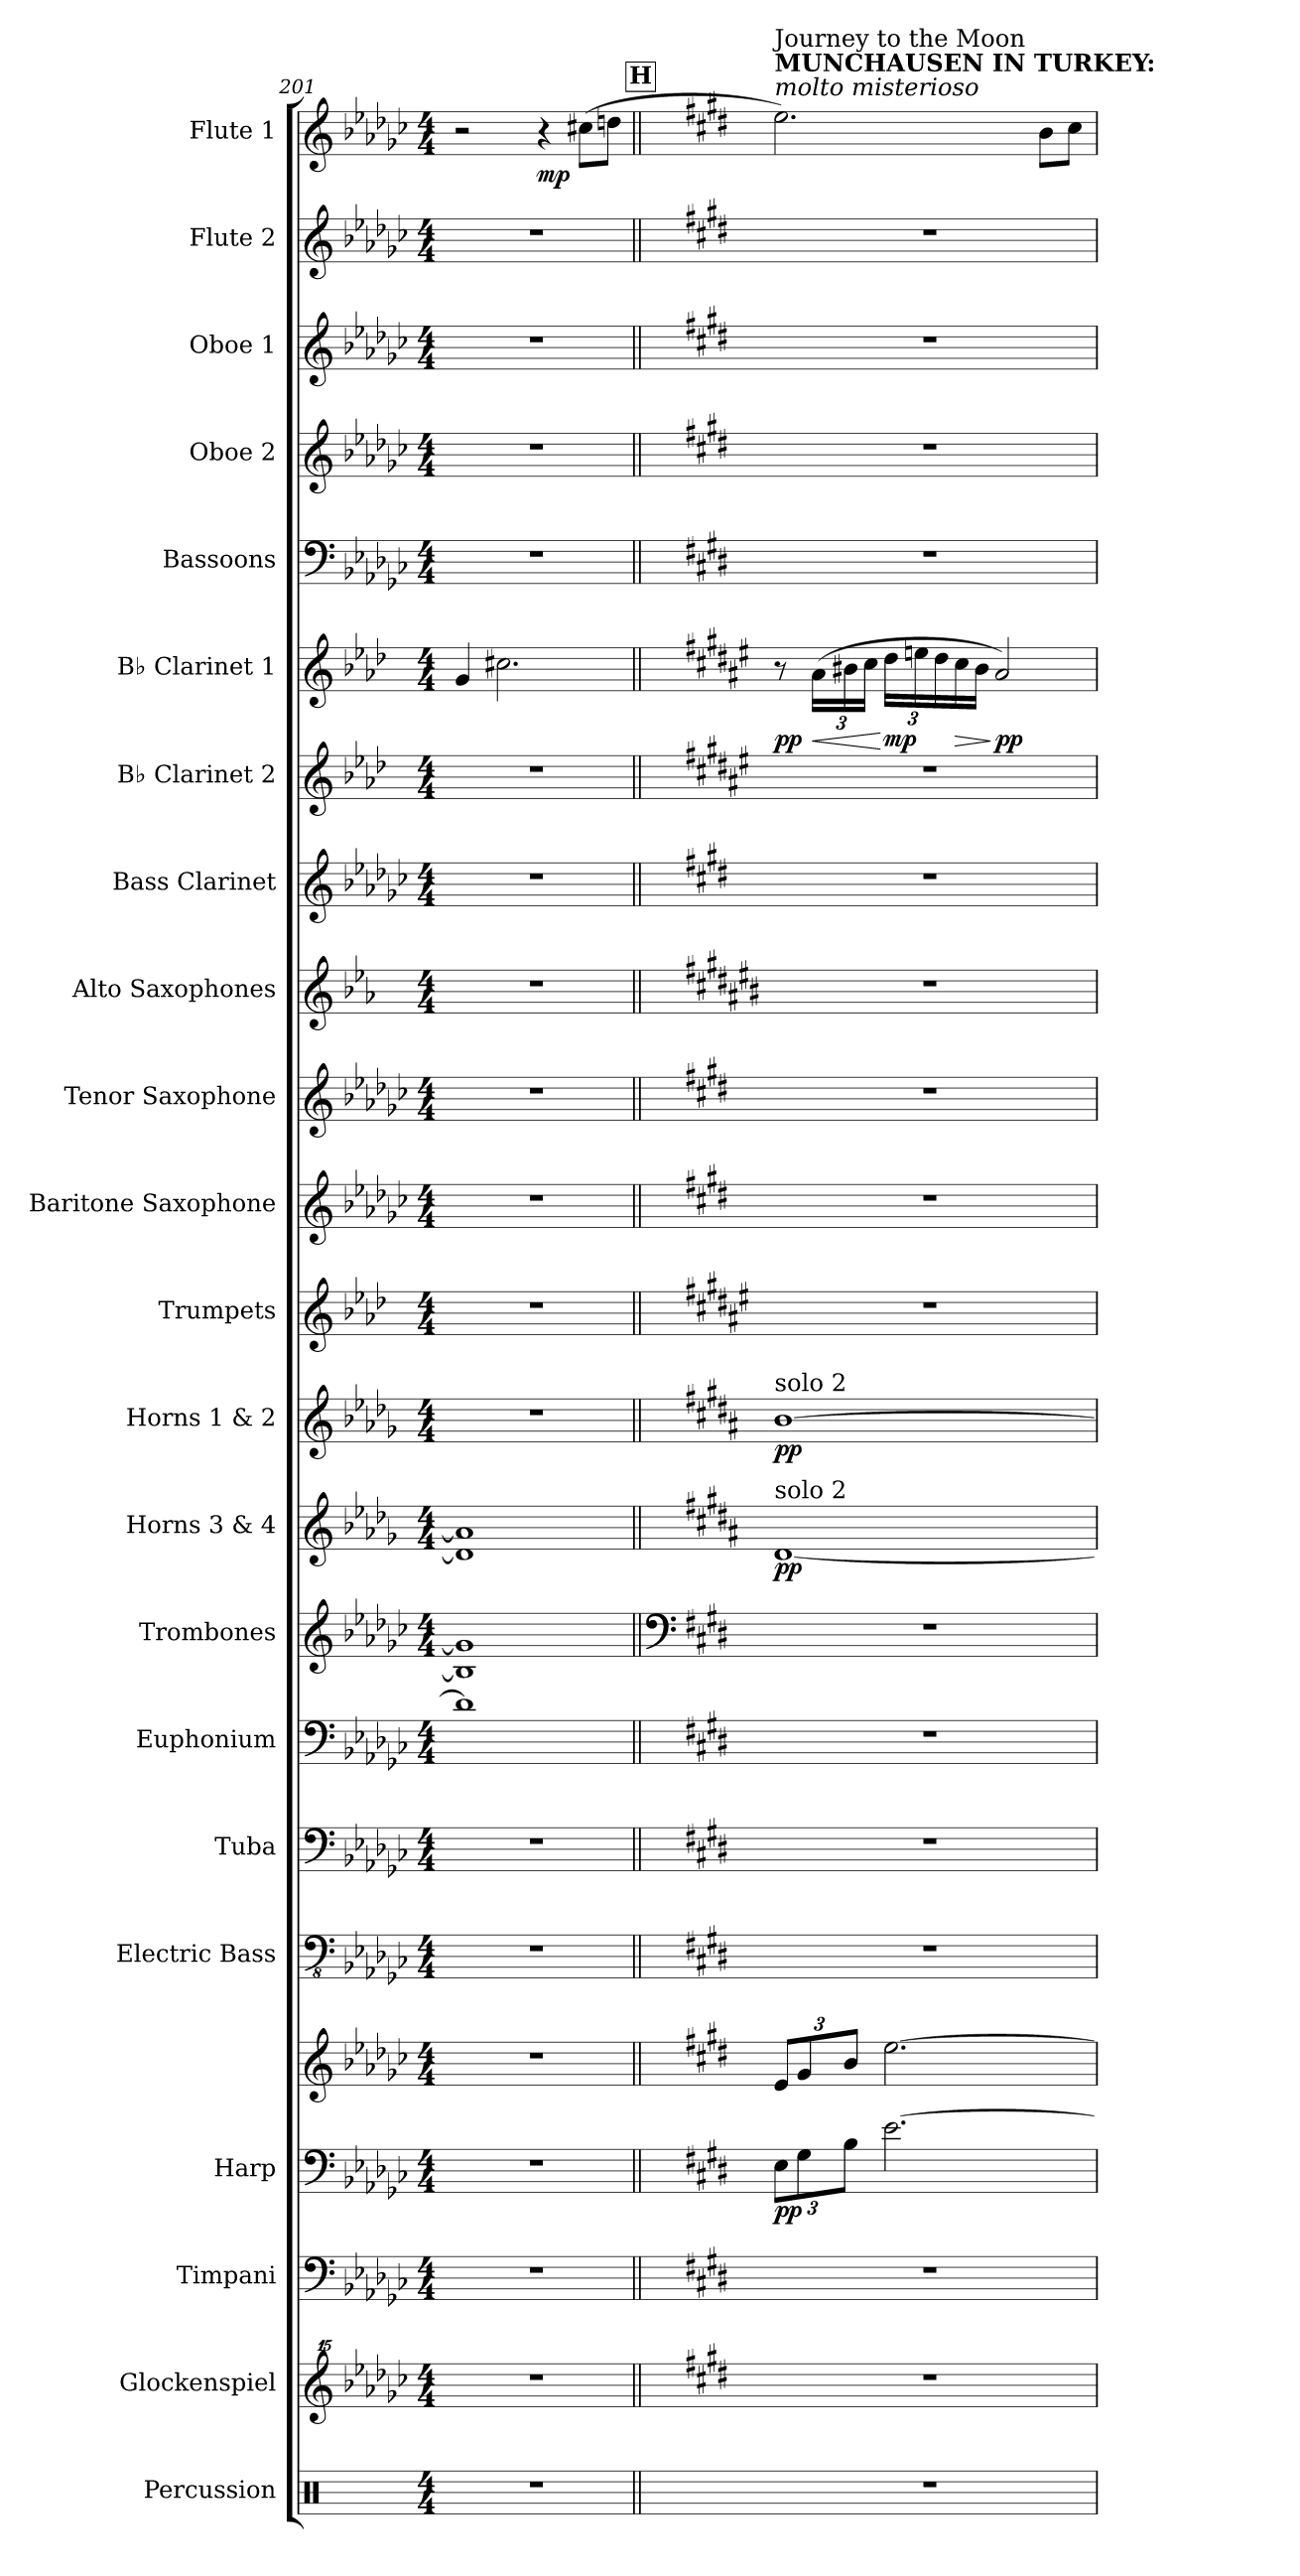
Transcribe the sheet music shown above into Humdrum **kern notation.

**kern	**kern	**kern	**kern	**kern	**dynam	**kern	**kern	**kern	**kern	**kern	**dynam	**kern	**dynam	**kern	**kern	**kern	**kern	**kern	**kern	**kern	**dynam	**kern	**kern	**kern	**kern	**kern	**dynam
*part22	*part21	*part20	*part19	*part19	*part19	*part18	*part17	*part16	*part15	*part14	*part14	*part13	*part13	*part12	*part11	*part10	*part9	*part8	*part7	*part6	*part6	*part5	*part4	*part3	*part2	*part1	*part1
*staff23	*staff22	*staff21	*staff20	*staff19	*staff19/20	*staff18	*staff17	*staff16	*staff15	*staff14	*staff14	*staff13	*staff13	*staff12	*staff11	*staff10	*staff9	*staff8	*staff7	*staff6	*staff6	*staff5	*staff4	*staff3	*staff2	*staff1	*staff1
*I"Percussion	*I"Glockenspiel	*I"Timpani	*I"Harp	*	*	*I"Electric Bass	*I"Tuba	*I"Euphonium	*I"Trombones	*I"Horns 3 &amp; 4	*	*I"Horns 1 &amp; 2	*	*I"Trumpets	*I"Baritone Saxophone	*I"Tenor Saxophone	*I"Alto Saxophones	*I"Bass Clarinet	*I"B♭ Clarinet 2	*I"B♭ Clarinet 1	*	*I"Bassoons	*I"Oboe 2	*I"Oboe 1	*I"Flute 2	*I"Flute 1	*
*I'Perc.	*I'Glk.	*I'Timp.	*I'Hrp.	*	*	*I'El. B.	*I'Tba.	*I'Euph.	*I'Tbns.	*I'Hns. 3/4	*	*I'Hns. 1/2	*	*I'Tpts.	*I'Bar. Sax.	*I'T. Sax.	*I'A. Saxes.	*I'B. Cl.	*I'B♭ Cl. 2	*I'B♭ Cl. 1	*	*I'Bsns.	*I'Ob. 2	*I'Ob. 1	*I'Fl. 2	*I'Fl. 1	*
*clefX	*clefG^^2	*clefF4	*clefF4	*clefG2	*	*clefFv4	*clefF4	*clefF4	*clefG2	*clefG2	*	*clefG2	*	*clefG2	*clefG2	*clefG2	*clefG2	*clefG2	*clefG2	*clefG2	*	*clefF4	*clefG2	*clefG2	*clefG2	*clefG2	*
*	*	*	*	*	*	*	*	*	*	*ITrd4c7	*	*ITrd4c7	*	*ITrd1c2	*ITrd12c21	*ITrd8c14	*ITrd5c9	*ITrd8c14	*ITrd1c2	*ITrd1c2	*	*	*	*	*	*	*
*k[]	*k[b-e-a-d-g-c-]	*k[b-e-a-d-g-c-]	*k[b-e-a-d-g-c-]	*k[b-e-a-d-g-c-]	*	*k[b-e-a-d-g-c-]	*k[b-e-a-d-g-c-]	*k[b-e-a-d-g-c-]	*k[b-e-a-d-g-c-]	*k[b-e-a-d-g-c-]	*	*k[b-e-a-d-g-c-]	*	*k[b-e-a-d-g-c-]	*k[b-e-a-d-g-c-]	*k[b-e-a-d-g-c-]	*k[b-e-a-d-g-c-]	*k[b-e-a-d-g-c-]	*k[b-e-a-d-g-c-]	*k[b-e-a-d-g-c-]	*	*k[b-e-a-d-g-c-]	*k[b-e-a-d-g-c-]	*k[b-e-a-d-g-c-]	*k[b-e-a-d-g-c-]	*k[b-e-a-d-g-c-]	*
*M4/4	*M4/4	*M4/4	*M4/4	*M4/4	*	*M4/4	*M4/4	*M4/4	*M4/4	*M4/4	*	*M4/4	*	*M4/4	*M4/4	*M4/4	*M4/4	*M4/4	*M4/4	*M4/4	*	*M4/4	*M4/4	*M4/4	*M4/4	*M4/4	*
=201	=201	=201	=201	=201	=201	=201	=201	=201	=201	=201	=201	=201	=201	=201	=201	=201	=201	=201	=201	=201	=201	=201	=201	=201	=201	=201	=201
1r	1r	1r	1r	1r	.	1r	1r	1d]	1B] 1g]	1G] 1d]	.	1r	.	1r	1r	1r	1r	1r	1r	4f/	.	1r	1r	1r	1r	2r	.
.	.	.	.	.	.	.	.	.	.	.	.	.	.	.	.	.	.	.	.	2.bn\	.	.	.	.	.	.	.
!	!	!	!	!	!	!	!	!	!	!	!	!	!	!	!	!	!	!	!	!	!	!	!	!	!	!	!LO:DY:b
.	.	.	.	.	.	.	.	.	.	.	.	.	.	.	.	.	.	.	.	.	.	.	.	.	.	4r	mp
.	.	.	.	.	.	.	.	.	.	.	.	.	.	.	.	.	.	.	.	.	.	.	.	.	.	(8cc#X\L	.
.	.	.	.	.	.	.	.	.	.	.	.	.	.	.	.	.	.	.	.	.	.	.	.	.	.	8ddn\J	.
!!LO:REH:place=s1:a:B:fs=14:t=H
=202||	=202||	=202||	=202||	=202||	=202||	=202||	=202||	=202||	=202||	=202||	=202||	=202||	=202||	=202||	=202||	=202||	=202||	=202||	=202||	=202||	=202||	=202||	=202||	=202||	=202||	=202||	=202||
*	*	*	*	*	*	*	*	*	*clefF4	*	*	*	*	*	*	*	*	*	*	*	*	*	*	*	*	*	*
*	*k[f#c#g#d#]	*k[f#c#g#d#]	*k[f#c#g#d#]	*k[f#c#g#d#]	*	*k[f#c#g#d#]	*k[f#c#g#d#]	*k[f#c#g#d#]	*k[f#c#g#d#]	*k[f#c#g#d#]	*	*k[f#c#g#d#]	*	*k[f#c#g#d#]	*k[f#c#g#d#]	*k[f#c#g#d#]	*k[f#c#g#d#]	*k[f#c#g#d#]	*k[f#c#g#d#]	*k[f#c#g#d#]	*	*k[f#c#g#d#]	*k[f#c#g#d#]	*k[f#c#g#d#]	*k[f#c#g#d#]	*k[f#c#g#d#]	*
*	*	*	*Xbrackettup	*Xbrackettup	*	*	*	*	*	*	*	*	*	*	*	*	*	*	*	*	*	*	*	*	*	*	*
!	!	!	!	!	!	!	!	!	!	!	!	!	!	!	!	!	!	!	!	!	!	!	!	!	!	!LO:TX:a:i:t=molto misterioso	!
!	!	!	!	!	!	!	!	!	!	!	!	!	!	!	!	!	!	!	!	!	!	!	!	!	!	!LO:TX:a:B:t=MUNCHAUSEN IN TURKEY&colon;	!
!	!	!	!	!	!	!	!	!	!	!	!	!	!	!	!	!	!	!	!	!	!	!	!	!	!	!LO:TX:a:t=Journey to the Moon	!
!	!	!	!	!	!	!	!	!	!	!	!	!LO:TX:a:t=solo 2	!	!	!	!	!	!	!	!	!	!	!	!	!	!	!
!	!	!	!	!	!	!	!	!	!	!LO:TX:a:t=solo 2	!	!	!	!	!	!	!	!	!	!	!	!	!	!	!	!	!
!	!	!	!	!	!LO:DY:b=2	!	!	!	!	!	!	!	!	!	!	!	!	!	!	!	!	!	!	!	!	!	!
!	!	!	!	!	!LO:DY:n=1:b	!	!	!	!	!	!LO:DY:b	!	!LO:DY:b	!	!	!	!	!	!	!	!LO:DY:b	!	!	!	!	!	!
1r	1r	1r	12E\L	12e/L	p p	1r	1r	1r	1r	[1G#	pp	[1e	pp	1r	1r	1r	1r	1r	1r	8r	pp	1r	1r	1r	1r	2.ee\)	.
.	.	.	12G#\	12g#/	.	.	.	.	.	.	.	.	.	.	.	.	.	.	.	.	.	.	.	.	.	.	.
*	*	*	*	*	*	*	*	*	*	*	*	*	*	*	*	*	*	*	*	*Xbrackettup	*	*	*	*	*	*	*
!	!	!	!	!	!	!	!	!	!	!	!	!	!	!	!	!	!	!	!	!	!LO:HP:b	!	!	!	!	!	!
.	.	.	.	.	.	.	.	.	.	.	.	.	.	.	.	.	.	.	.	(24g#\LL	<	.	.	.	.	.	.
.	.	.	12B\J	12b/J	.	.	.	.	.	.	.	.	.	.	.	.	.	.	.	24a#X\	.	.	.	.	.	.	.
.	.	.	.	.	.	.	.	.	.	.	.	.	.	.	.	.	.	.	.	24b\JJ	.	.	.	.	.	.	.
!	!	!	!	!	!	!	!	!	!	!	!	!	!	!	!	!	!	!	!	!	!LO:DY:n=1:b	!	!	!	!	!	!
.	.	.	[2.e\	[2.ee\	.	.	.	.	.	.	.	.	.	.	.	.	.	.	.	24cc#\LL	[ mp	.	.	.	.	.	.
.	.	.	.	.	.	.	.	.	.	.	.	.	.	.	.	.	.	.	.	24ddn\	.	.	.	.	.	.	.
.	.	.	.	.	.	.	.	.	.	.	.	.	.	.	.	.	.	.	.	24cc#\	.	.	.	.	.	.	.
!	!	!	!	!	!	!	!	!	!	!	!	!	!	!	!	!	!	!	!	!	!LO:HP:b	!	!	!	!	!	!
.	.	.	.	.	.	.	.	.	.	.	.	.	.	.	.	.	.	.	.	16b\	>	.	.	.	.	.	.
.	.	.	.	.	.	.	.	.	.	.	.	.	.	.	.	.	.	.	.	16a#\JJ	.	.	.	.	.	.	.
!	!	!	!	!	!	!	!	!	!	!	!	!	!	!	!	!	!	!	!	!	!LO:DY:n=2:b	!	!	!	!	!	!
.	.	.	.	.	.	.	.	.	.	.	.	.	.	.	.	.	.	.	.	2g#/)	] pp	.	.	.	.	.	.
.	.	.	.	.	.	.	.	.	.	.	.	.	.	.	.	.	.	.	.	.	.	.	.	.	.	8b\L	.
.	.	.	.	.	.	.	.	.	.	.	.	.	.	.	.	.	.	.	.	.	.	.	.	.	.	8cc#\J	.
=	=	=	=	=	=	=	=	=	=	=	=	=	=	=	=	=	=	=	=	=	=	=	=	=	=	=	=
*-	*-	*-	*-	*-	*-	*-	*-	*-	*-	*-	*-	*-	*-	*-	*-	*-	*-	*-	*-	*-	*-	*-	*-	*-	*-	*-	*-
